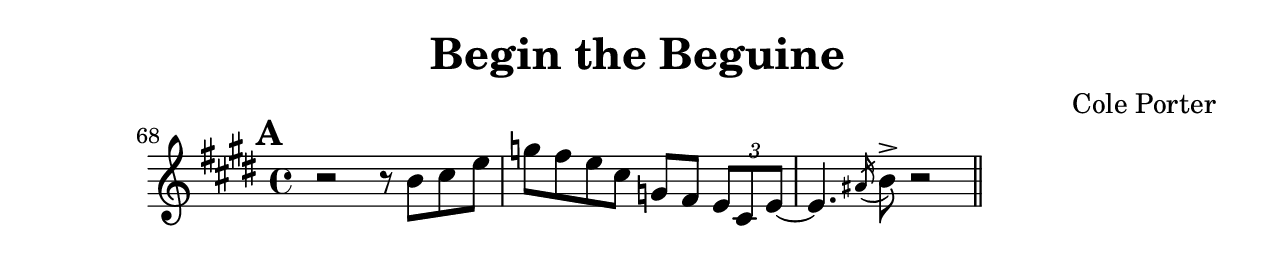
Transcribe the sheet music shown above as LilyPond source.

%{
    Comments
%}

\version "2.16.0"
\include "english.ly"

#(set-default-paper-size "letter" )
#(set-global-staff-size 24)

\paper {
    #(set-paper-size "letter")
    ragged-last-bottom = ##t
}

piu = \markup { \italic "piu mosso" }
rit = \markup { \italic rit. }
mpmf = \markup { \italic mp-mf  }

prefix = {
  \time 4/4
  \key e \major
  \set Score.markFormatter = #format-mark-box-barnumbers
  \override Score.BarNumber #'self-alignment-X = #0
  \override Score.BarNumber #'self-alignment-Y = #1
  \set Score.skipBars = ##t
  \override MultiMeasureRest #'expand-limit = #1
%%  \override Staff.TimeSignature #'style = #'()
}

music = {
    \prefix
    \set Score.currentBarNumber = #68
    \mark \default
    r2 r8 b'8 cs'' e'' |
    g''8 fs'' e'' cs'' g' fs' \times 2/3 { e' cs' e'~ } |
    e'4. \acciaccatura as'16 b'8-> r2 \bar "||"
}


\header {
    title = "Begin the Beguine"
    composer = "Cole Porter"
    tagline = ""
}


%
% Define the things that print.
%

\score {
    \new Staff \transpose c c   \music
}

